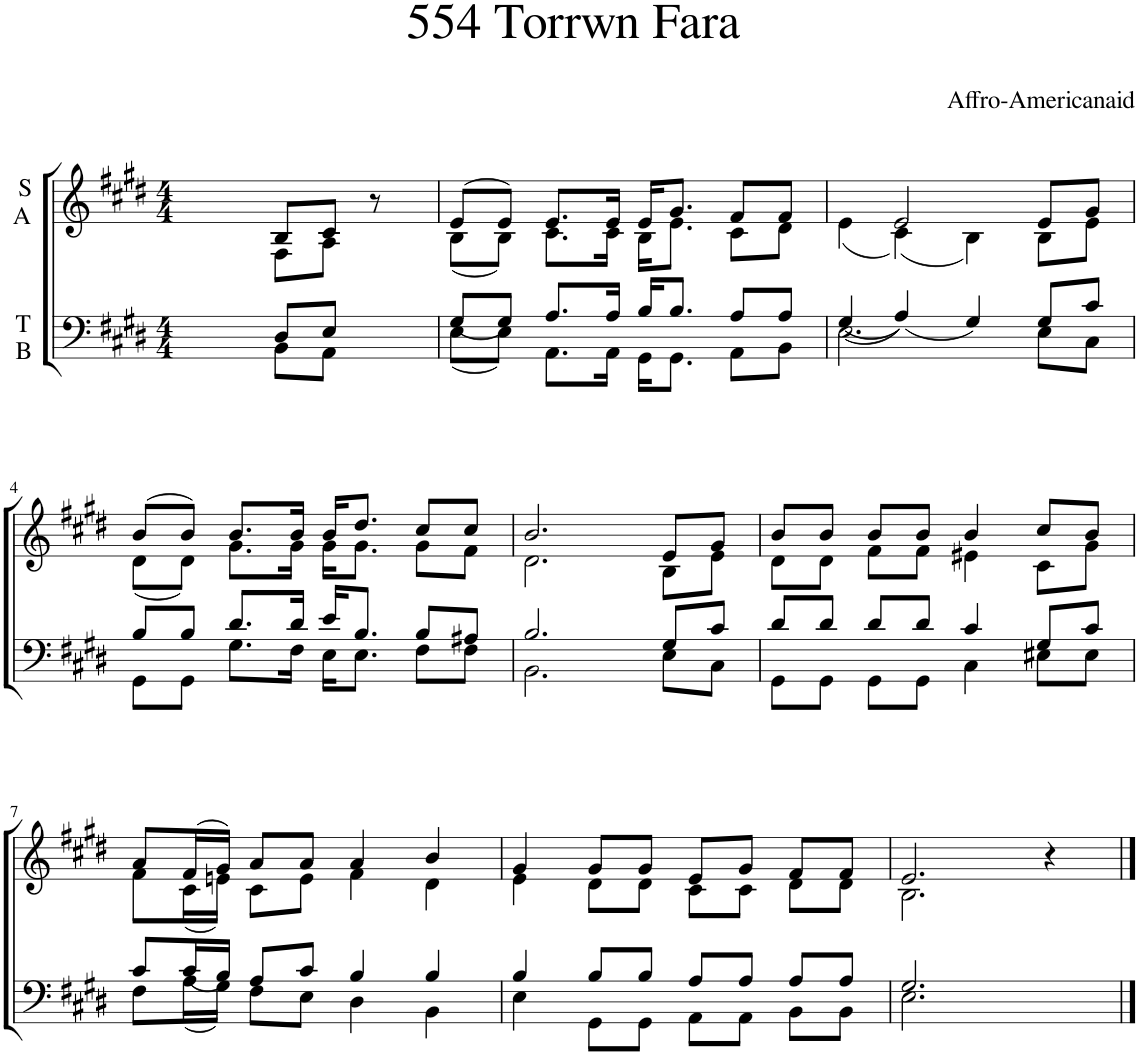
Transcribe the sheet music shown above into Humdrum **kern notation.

**kern	**kern
*part2	*part1
*staff2	*staff1
*I"T B	*I"S A
*clefF4	*clefG2
*k[f#c#g#d#]	*k[f#c#g#d#]
*M4/4	*M4/4
=1	=1
*^	*^
*	*^	*	*
1ryy	4ryy	4ryy	4ryy	4ryy
.	4ryy	4ryy	4ryy	4ryy
.	8D#/L	8BB\L	8B/L	8F#\L
.	8E/J	8AA\J	8c#/J	8A\J
.	4ryy	4ryy	8r	4ryy
.	.	.	8ryy	.
=2	=2	=2	=2	=2
1ryy	(8G#/L	(8E\L	(8e/L	(8B\L
.	8G#/J)	8E\J)	8e/J)	8B\J)
.	8.A/L	8.AA\L	8.e/L	8.c#\L
.	16A/Jk	16AA\Jk	16e/Jk	16c#\Jk
.	16B/KL	16GG#\KL	16e/KL	16B\KL
.	8.B/J	8.GG#\J	8.g#/J	8.e\J
.	8A/L	8AA\L	8f#/L	8c#\L
.	8A/J	8BB\J	8f#/J	8d#\J
=3	=3	=3	=3	=3
1ryy	((4G#/	2.E\	16ryy	(4e\
.	.	.	16ryy	.
.	.	.	8ryy	.
.	(4A/))	.	2e/	(4c#\)
.	4G#/)	.	.	4B\)
.	8G#/L	8E\L	8e/L	8B\L
.	8c#/J	8C#\J	8g#/J	8e\J
!!LO:LB:g=z	!!
=4	=4	=4	=4	=4
1ryy	8B/L	8GG#\L	(8b/L	(8d#\L
.	8B/J	8GG#\J	8b/J)	8d#\J)
.	8.d#/L	8.G#\L	8.b/L	8.g#\L
.	16d#/Jk	16F#\Jk	16b/Jk	16g#\Jk
.	16e/KL	16E\KL	16b/KL	16g#\KL
.	8.B/J	8.E\J	8.dd#/J	8.g#\J
.	8B/L	8F#\L	8cc#/L	8g#\L
.	8A#X/J	8F#\J	8cc#/J	8f#\J
=5	=5	=5	=5	=5
1ryy	2.B/	2.BB\	2.b/	2.d#\
.	8G#/L	8E\L	8e/L	8B\L
.	8c#/J	8C#\J	8g#/J	8e\J
=6	=6	=6	=6	=6
1ryy	8d#/L	8GG#\L	8b/L	8d#\L
.	8d#/J	8GG#\J	8b/J	8d#\J
.	8d#/L	8GG#\L	8b/L	8f#\L
.	8d#/J	8GG#\J	8b/J	8f#\J
.	4c#/	4C#\	4b/	4e#X\
.	8G#/L	8E#X\L	8cc#/L	8c#\L
.	8c#/J	8E#\J	8b/J	8g#\J
!!LO:LB:g=z	!!
=7	=7	=7	=7	=7
1ryy	8c#/L	8F#\L	8a/L	8f#\L
.	(16c#/L	(16A\L	(16f#/L	(16c#\L
.	16B/JJ)	16G#\JJ)	16g#/JJ)	16en\JJ)
.	8A/L	8F#\L	8a/L	8c#\L
.	8c#/J	8E\J	8a/J	8e\J
.	4B/	4D#\	4a/	4f#\
.	4B/	4BB\	4b/	4d#\
=8	=8	=8	=8	=8
1ryy	4B/	4E\	4g#/	4e\
.	8B/L	8GG#\L	8g#/L	8d#\L
.	8B/J	8GG#\J	8g#/J	8d#\J
.	8A/L	8AA\L	8e/L	8c#\L
.	8A/J	8AA\J	8g#/J	8c#\J
.	8A/L	8BB\L	8f#/L	8d#\L
.	8A/J	8BB\J	8f#/J	8d#\J
=9	=9	=9	=9	=9
1ryy	2.G#/	2.E\	2.e/	2.B\
.	4ryy	4ryy	4r	4ryy
*v	*v	*v	*	*
*	*v	*v
==	==
*-	*-
